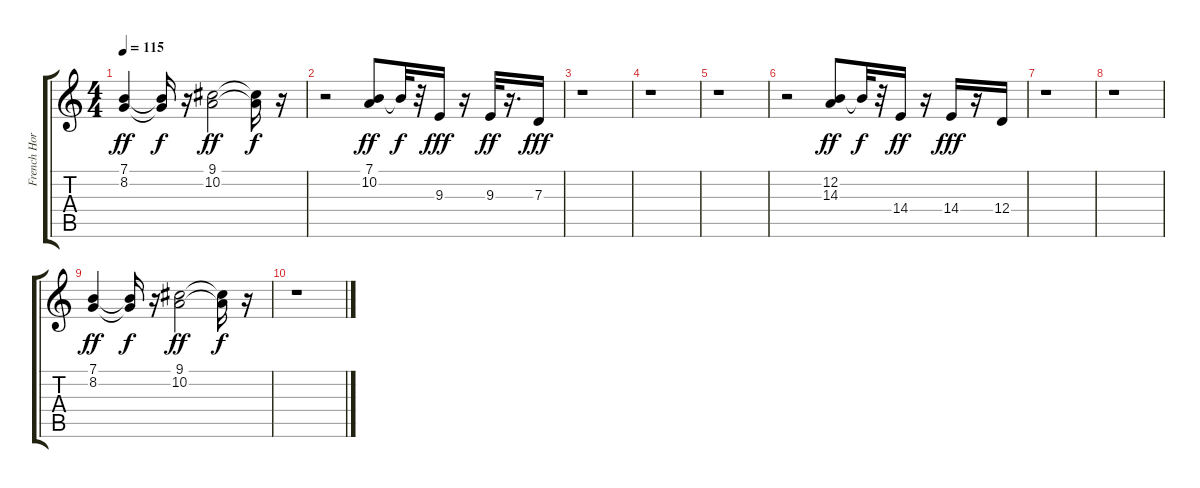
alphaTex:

\track ("French Horn" "French Hor") {instrument frenchhorn}
\staff {score tabs}
\tuning (E4 B3 G3 D3 A2 E2) {hide}
\ts (4 4)
\tempo 115
\clef g2
\ks c
(7.1 8.2).4{dy ff} (7.1{t} 8.2{t}).16{dy f} r.16 (9.1 10.2).2{dy ff} (9.1{t} 10.2{t}).16{dy f} r.16 |
r.2 (7.1 10.2).8{dy ff} 7.1{t}.32{dy f} r.32 9.3.16{dy fff} r.16 9.3.32{dy ff} r.16{d} 7.3.16{dy fff} |
r.1 |
r.1 |
r.1 |
r.2 (12.2 14.3).8{dy ff} 12.2{t}.32{dy f} r.32 14.4.16{dy ff} r.16 14.4.16{dy fff} r.16 12.4.16 |
r.1 |
r.1 |
(7.1 8.2).4{dy ff} (7.1{t} 8.2{t}).16{dy f} r.16 (9.1 10.2).2{dy ff} (9.1{t} 10.2{t}).16{dy f} r.16 |
r.1
